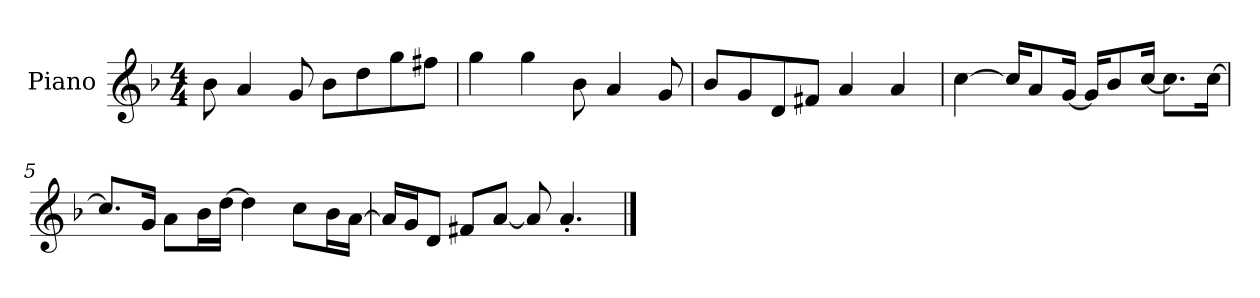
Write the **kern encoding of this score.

**kern
*part1
*staff1
*I"Piano
*I'P-no
*clefG2
*k[b-]
*M4/4
*MM90
=1
8b-\
4a/
8g/
8b-\L
8dd\
8gg\
8ff#X\J
=2
4gg\
4gg\
8b-\
4a/
8g/
=3
8b-/L
8g/
8d/
8f#X/J
4a/
4a/
=4
[4cc\
16cc/KL]
8a/
[16g/Jk
16g/KL]
8b-/
[16cc/Jk
8.cc\L]
[16cc\Jk
!!LO:LB:g=z
=5
8.cc/L]
16g/Jk
8a\L
16b-\L
[16dd\JJ
4dd\]
8cc\L
16b-\L
[16a\JJ
=6
16a/LL]
16g/J
8d/J
8f#X/L
[8a/J
8a/]
4.a'/
==
*-
